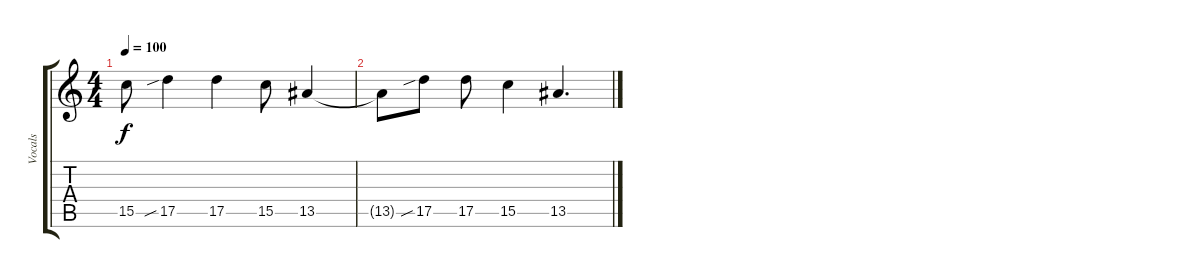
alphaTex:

\track ("Vocals" "Vocals") {instrument electricguitarjazz}
\staff {score tabs}
\tuning (E4 B3 G3 D3 A2 E2) {hide}
\ts (4 4)
\tempo 100
\clef g2
\ks c
15.5{t}.8{dy f} 17.5{sib}.4 17.5.4 15.5.8 13.5.4 |
13.5{t}.8 17.5{sib}.8 17.5.8 15.5.4 13.5.4{d}
